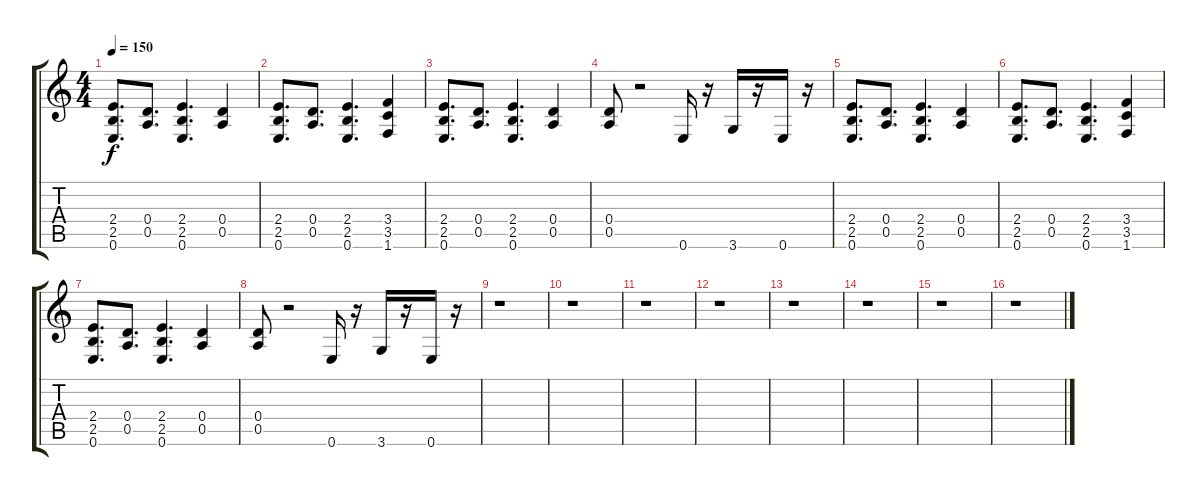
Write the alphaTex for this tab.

\track "" {instrument distortionguitar}
\staff {score tabs}
\tuning (E4 B3 G3 D3 A2 E2) {hide}
\ts (4 4)
\tempo 150
\clef g2
\ks c
(2.4 2.5 0.6).8{d dy f} (0.4 0.5).8{d} (2.4 2.5 0.6).4{d} (0.4 0.5).4 |
(2.4 2.5 0.6).8{d} (0.4 0.5).8{d} (2.4 2.5 0.6).4{d} (3.4 3.5 1.6).4 |
(2.4 2.5 0.6).8{d} (0.4 0.5).8{d} (2.4 2.5 0.6).4{d} (0.4 0.5).4 |
(0.4 0.5).8 r.2 0.6.16 r.16 3.6.16 r.16 0.6.16 r.16 |
(2.4 2.5 0.6).8{d} (0.4 0.5).8{d} (2.4 2.5 0.6).4{d} (0.4 0.5).4 |
(2.4 2.5 0.6).8{d} (0.4 0.5).8{d} (2.4 2.5 0.6).4{d} (3.4 3.5 1.6).4 |
(2.4 2.5 0.6).8{d} (0.4 0.5).8{d} (2.4 2.5 0.6).4{d} (0.4 0.5).4 |
(0.4 0.5).8 r.2 0.6.16 r.16 3.6.16 r.16 0.6.16 r.16 |
r.1 |
r.1 |
r.1 |
r.1 |
r.1 |
r.1 |
r.1 |
r.1
